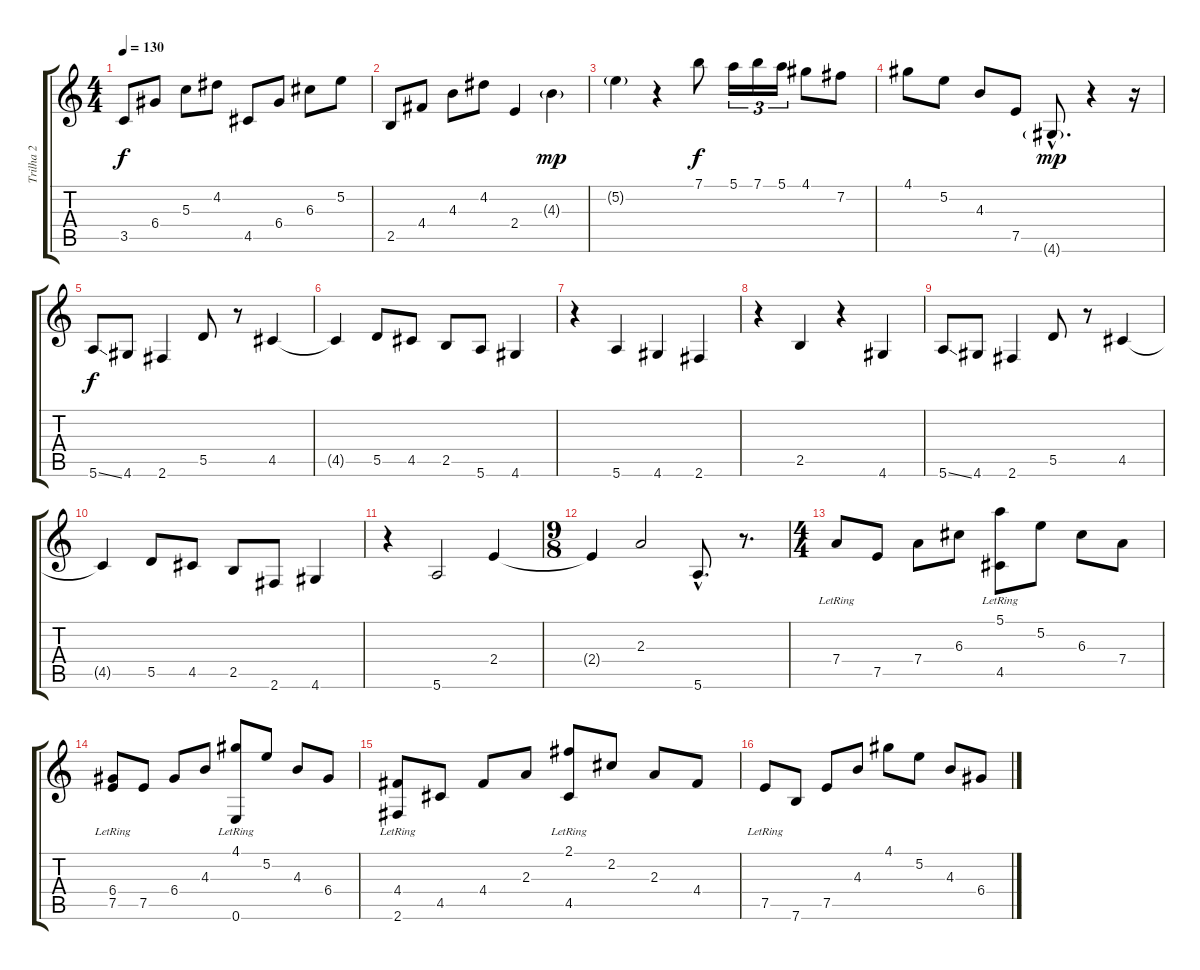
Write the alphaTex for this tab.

\track ("Trilha 2" "Trilha 2") {instrument acousticguitarsteel}
\staff {score tabs}
\tuning (E4 B3 G3 D3 A2 E2) {hide}
\ts (4 4)
\tempo 130
\clef g2
\ks c
3.5.8{dy f} 6.4.8 5.3.8 4.2.8 4.5.8 6.4.8 6.3.8 5.2.8 |
2.5.8 4.4.8 4.3.8 4.2.8 2.4.4 4.3{g}.4{dy mp} |
5.2{g}.4 r.4 7.1.8{dy f} 5.1.16{tu (3 2)} 7.1.16{tu (3 2)} 5.1.16{tu (3 2)} 4.1.8 7.2.8 |
4.1.8 5.2.8 4.3.8 7.5.8 4.6{g hac}.8{d dy mp} r.4 r.16 |
5.6{ss}.8{dy f} 4.6.8 2.6.4 5.5.8 r.8 4.5.4 |
4.5{t}.4 5.5.8 4.5.8 2.5.8 5.6.8 4.6.4 |
r.4 5.6.4 4.6.4 2.6.4 |
r.4 2.5.4 r.4 4.6.4 |
5.6{ss}.8 4.6.8 2.6.4 5.5.8 r.8 4.5.4 |
4.5{t}.4 5.5.8 4.5.8 2.5.8 2.6.8 4.6.4 |
r.4 5.6.2 2.4.4 |
\ts (9 8)
2.4{t}.4 2.3.2 5.6{hac}.8{d} r.8{d} |
\ts (4 4)
7.4{lr}.8 7.5.8 7.4.8 6.3.8 (5.1 4.5{lr}).8 5.2.8 6.3.8 7.4.8 |
(6.4 7.5{lr}).8 7.5.8 6.4.8 4.3.8 (4.1 0.6{lr}).8 5.2.8 4.3.8 6.4.8 |
(4.4 2.6{lr}).8 4.5.8 4.4.8 2.3.8 (2.1 4.5{lr}).8 2.2.8 2.3.8 4.4.8 |
7.5{lr}.8 7.6.8 7.5.8 4.3.8 4.1.8 5.2.8 4.3.8 6.4.8
